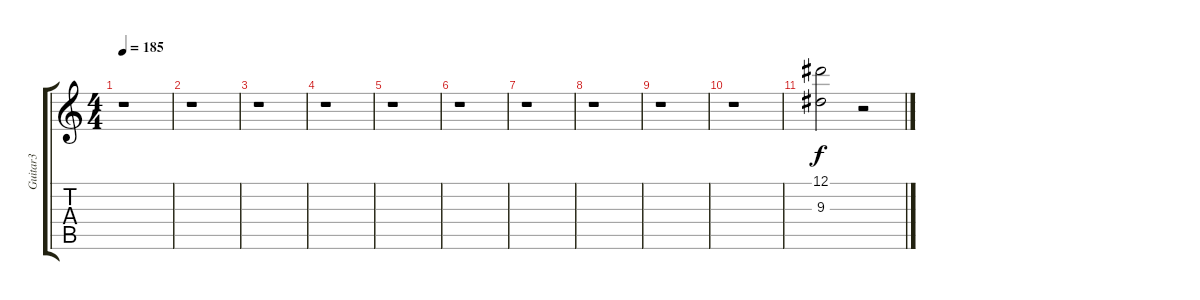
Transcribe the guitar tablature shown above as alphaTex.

\track ("Guitar3" "Guitar3") {instrument distortionguitar}
\staff {score tabs}
\tuning (Eb4 Bb3 Gb3 Db3 Ab2 Eb2) {hide}
\ts (4 4)
\tempo 185
\clef g2
\ks c
r.1{dy f} |
r.1 |
r.1 |
r.1 |
r.1 |
r.1 |
r.1 |
r.1 |
r.1 |
r.1 |
(12.1 9.3).2 r.2
